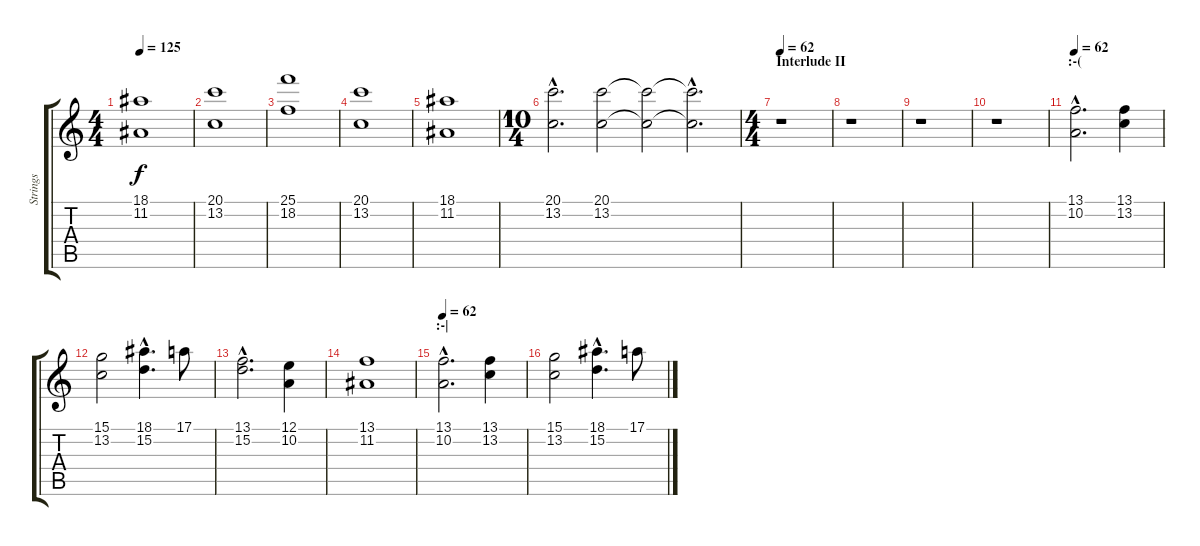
\track ("Strings" "Strings") {instrument stringensemble1}
\staff {score tabs}
\tuning (E4 B3 G3 D3 A2 E2) {hide}
\ts (4 4)
\tempo 125
\clef g2
\ks c
(18.1 11.2).1{dy f} |
(20.1 13.2).1 |
(25.1 18.2).1 |
(20.1 13.2).1 |
(18.1 11.2).1 |
\ts (10 4)
(20.1{hac} 13.2{hac}).2{d} (20.1 13.2).2 (20.1{t} 13.2{t}).2{volume 0} (20.1{hac t} 13.2{hac t}).2{d} |
\ts (4 4)
\section ("" "Interlude II")
\tempo 62
r.1 |
r.1 |
r.1 |
r.1 |
\section ("" ":-(")
\tempo 62
(13.1{hac} 10.2{hac}).2{d volume 10 instrument stringensemble2} (13.1 13.2).4 |
(15.1 13.2).2 (18.1{hac} 15.2{hac}).4{d} 17.1.8 |
(13.1{hac} 15.2{hac}).2{d} (12.1 10.2).4 |
(13.1 11.2).1 |
\section ("" ":-|")
\tempo 62
(13.1{hac} 10.2{hac}).2{d volume 10 instrument stringensemble2} (13.1 13.2).4 |
(15.1 13.2).2 (18.1{hac} 15.2{hac}).4{d} 17.1.8
